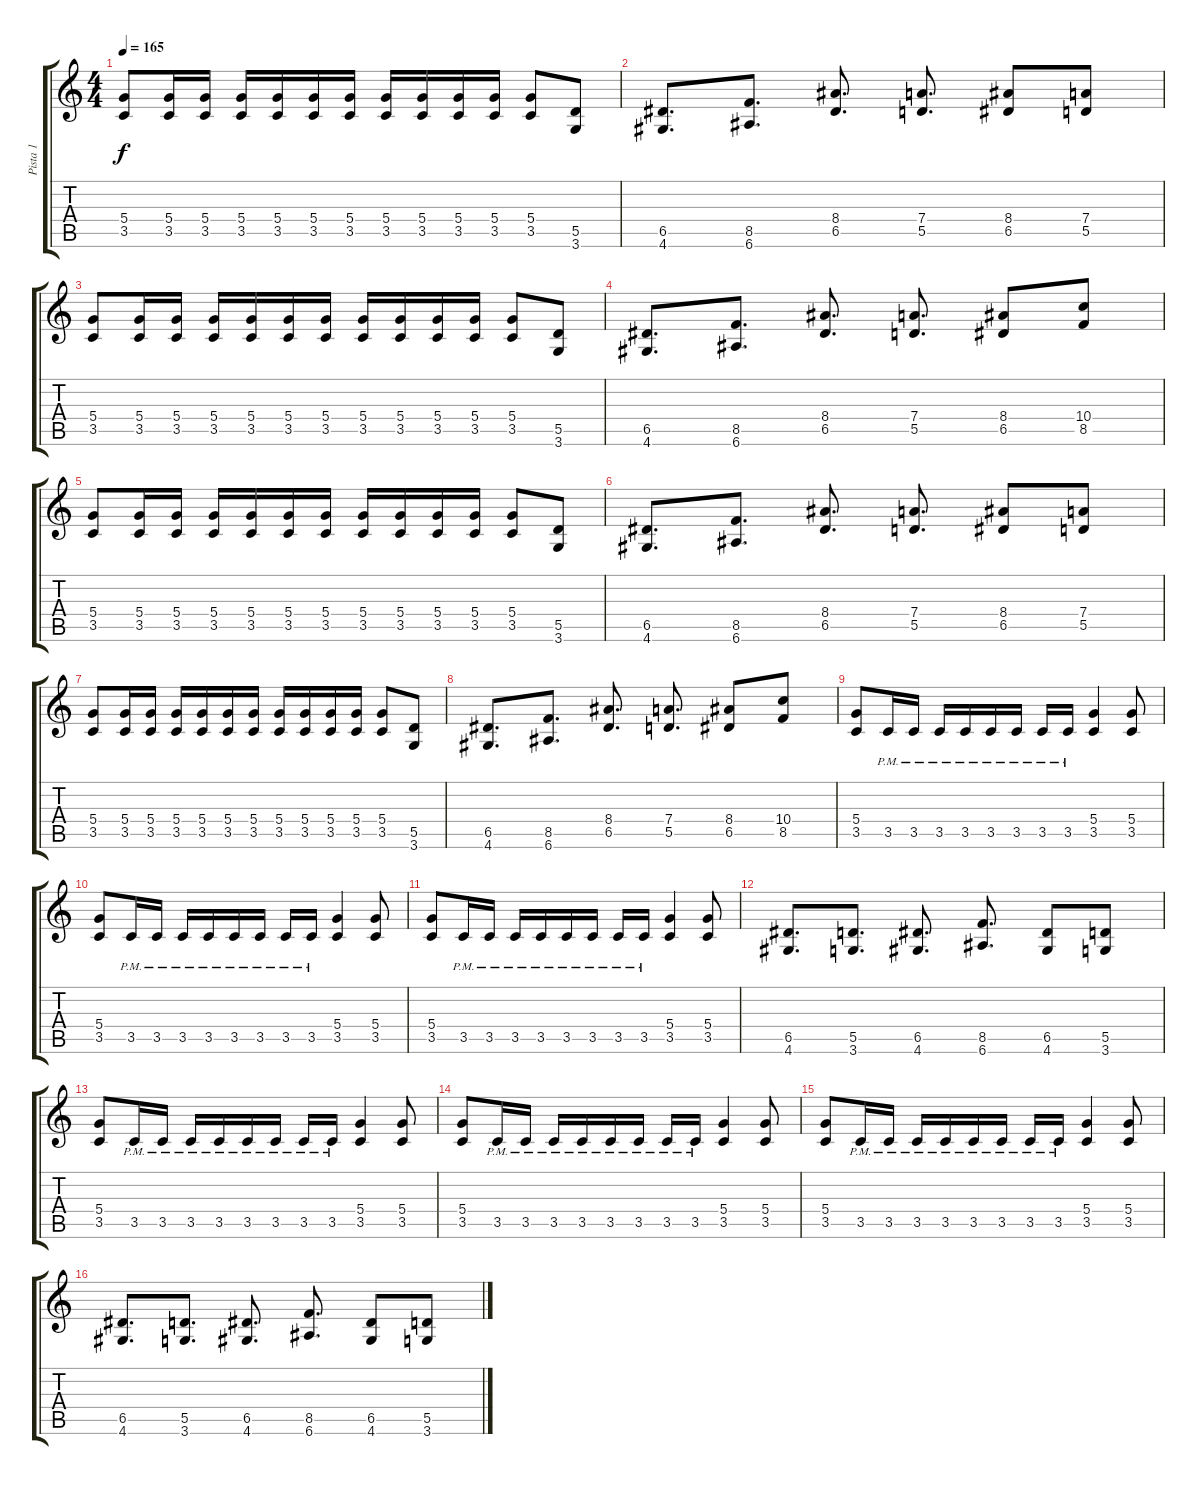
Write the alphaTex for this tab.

\track ("Pista 1" "Pista 1") {instrument distortionguitar}
\staff {score tabs}
\tuning (E4 B3 G3 D3 A2 E2) {hide}
\ts (4 4)
\tempo 165
\clef g2
\ks c
(5.4 3.5).8{dy f} (5.4 3.5).16 (5.4 3.5).16 (5.4 3.5).16 (5.4 3.5).16 (5.4 3.5).16 (5.4 3.5).16 (5.4 3.5).16 (5.4 3.5).16 (5.4 3.5).16 (5.4 3.5).16 (5.4 3.5).8 (5.5 3.6).8 |
(6.5 4.6).8{d} (8.5 6.6).8{d} (8.4 6.5).8{d} (7.4 5.5).8{d} (8.4 6.5).8 (7.4 5.5).8 |
(5.4 3.5).8 (5.4 3.5).16 (5.4 3.5).16 (5.4 3.5).16 (5.4 3.5).16 (5.4 3.5).16 (5.4 3.5).16 (5.4 3.5).16 (5.4 3.5).16 (5.4 3.5).16 (5.4 3.5).16 (5.4 3.5).8 (5.5 3.6).8 |
(6.5 4.6).8{d} (8.5 6.6).8{d} (8.4 6.5).8{d} (7.4 5.5).8{d} (8.4 6.5).8 (10.4 8.5).8 |
(5.4 3.5).8 (5.4 3.5).16 (5.4 3.5).16 (5.4 3.5).16 (5.4 3.5).16 (5.4 3.5).16 (5.4 3.5).16 (5.4 3.5).16 (5.4 3.5).16 (5.4 3.5).16 (5.4 3.5).16 (5.4 3.5).8 (5.5 3.6).8 |
(6.5 4.6).8{d} (8.5 6.6).8{d} (8.4 6.5).8{d} (7.4 5.5).8{d} (8.4 6.5).8 (7.4 5.5).8 |
(5.4 3.5).8 (5.4 3.5).16 (5.4 3.5).16 (5.4 3.5).16 (5.4 3.5).16 (5.4 3.5).16 (5.4 3.5).16 (5.4 3.5).16 (5.4 3.5).16 (5.4 3.5).16 (5.4 3.5).16 (5.4 3.5).8 (5.5 3.6).8 |
(6.5 4.6).8{d} (8.5 6.6).8{d} (8.4 6.5).8{d} (7.4 5.5).8{d} (8.4 6.5).8 (10.4 8.5).8 |
(5.4 3.5).8 3.5{pm}.16 3.5{pm}.16 3.5{pm}.16 3.5{pm}.16 3.5{pm}.16 3.5{pm}.16 3.5{pm}.16 3.5{pm}.16 (5.4 3.5).4 (5.4 3.5).8 |
(5.4 3.5).8 3.5{pm}.16 3.5{pm}.16 3.5{pm}.16 3.5{pm}.16 3.5{pm}.16 3.5{pm}.16 3.5{pm}.16 3.5{pm}.16 (5.4 3.5).4 (5.4 3.5).8 |
(5.4 3.5).8 3.5{pm}.16 3.5{pm}.16 3.5{pm}.16 3.5{pm}.16 3.5{pm}.16 3.5{pm}.16 3.5{pm}.16 3.5{pm}.16 (5.4 3.5).4 (5.4 3.5).8 |
(6.5 4.6).8{d} (5.5 3.6).8{d} (6.5 4.6).8{d} (8.5 6.6).8{d} (6.5 4.6).8 (5.5 3.6).8 |
(5.4 3.5).8 3.5{pm}.16 3.5{pm}.16 3.5{pm}.16 3.5{pm}.16 3.5{pm}.16 3.5{pm}.16 3.5{pm}.16 3.5{pm}.16 (5.4 3.5).4 (5.4 3.5).8 |
(5.4 3.5).8 3.5{pm}.16 3.5{pm}.16 3.5{pm}.16 3.5{pm}.16 3.5{pm}.16 3.5{pm}.16 3.5{pm}.16 3.5{pm}.16 (5.4 3.5).4 (5.4 3.5).8 |
(5.4 3.5).8 3.5{pm}.16 3.5{pm}.16 3.5{pm}.16 3.5{pm}.16 3.5{pm}.16 3.5{pm}.16 3.5{pm}.16 3.5{pm}.16 (5.4 3.5).4 (5.4 3.5).8 |
(6.5 4.6).8{d} (5.5 3.6).8{d} (6.5 4.6).8{d} (8.5 6.6).8{d} (6.5 4.6).8 (5.5 3.6).8
